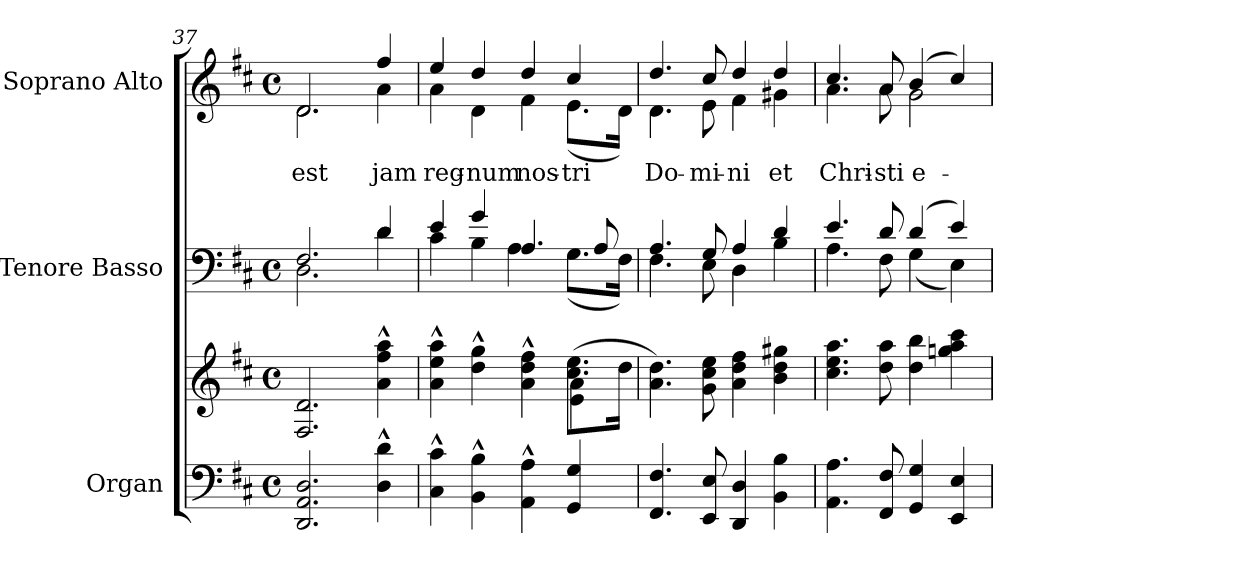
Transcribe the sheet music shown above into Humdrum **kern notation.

**kern	**kern	**kern	**kern	**text
*part3	*part3	*part2	*part1	*part1
*staff4	*staff3	*staff2	*staff1	*staff1
*I"Organ	*	*I"Tenore Basso	*I"Soprano Alto	*
*I'Org.	*	*I'T. B.	*I'S. A.	*
*clefF4	*clefG2	*clefF4	*clefG2	*
*k[f#c#]	*k[f#c#]	*k[f#c#]	*k[f#c#]	*
*D:	*D:	*D:	*D:	*
*M4/4	*M4/4	*M4/4	*M4/4	*
*met(c)	*met(c)	*met(c)	*met(c)	*
=37	=37	=37	=37	=37
*	*	*^	*	*
!	!	!	!	!	!LO:LY:b:color=#000000
*	*	*	*	*^	*
2.DDi/ 2.AAi 2.Di	2.F#i/ 2.di	2.F#i/	2.Di\	2.di/	2.di\	est
!	!	!	!	!	!	!LO:LY:b:color=#000000
4Di\^^ 4di^^	4ai\^^ 4ff#i^^ 4aai^^	4di/	4di\	4ff#i/	4ai\	jam
=38	=38	=38	=38	=38	=38	=38
*	*^	*	*	*	*	*
!	!	!	!	!	!	!	!LO:LY:b:color=#000000
4C#i\^^ 4c#i^^	4ai\^^ 4eei^^ 4aai^^	2ryy	4ei/	4c#i\	4eei/	4ai\	reg-
!	!	!	!	!	!	!	!LO:LY:b:color=#000000
4BBi\^^ 4Bi^^	4ddi\^^ 4ggi^^	.	4gi/	4Bi\	4ddi/	4di\	-num
!	!	!	!	!	!	!	!LO:LY:b:color=#000000
4AAi\^^ 4Ai^^	4ai\^^ 4ddi^^ 4ff#i^^	4ryy	4.Ai/	4Ai\	4ddi/	4f#i\	nos-
!	!	!	!	!	!	!	!LO:LY:b:color=#000000
4GGi/ 4Gi	(8.cc#i\ 8.eei\L	4ei\ 4ai	.	(8.Gi\L	4cc#i/	(8.ei\L	-tri
.	.	.	8Ai/	.	.	.	.
.	16ddi\Jk	.	.	16F#i\Jk)	.	16di\Jk)	.
*	*v	*v	*	*	*	*	*
=39	=39	=39	=39	=39	=39	=39
!	!	!	!	!	!	!LO:LY:b:color=#000000
4.FF#i/ 4.F#i	4.ai\ 4.ddi)	4.Ai/	4.F#i\	4.ddi/	4.di\	Do-
!	!	!	!	!	!	!LO:LY:b:color=#000000
8EEi/ 8Ei	8gi\ 8cc#i 8eei	8Gi/	8Ei\	8cc#i/	8ei\	-mi-
!	!	!	!	!	!	!LO:LY:b:color=#000000
4DDi/ 4Di	4ai\ 4ddi 4ff#i	4Ai/	4Di\	4ddi/	4f#i\	-ni
!	!	!	!	!	!	!LO:LY:b:color=#000000
4BBi\ 4Bi	4bi\ 4ddi 4gg#Xi	4di/	4Bi\	4ddi/	4g#Xi\	et
=40	=40	=40	=40	=40	=40	=40
!	!	!	!	!	!	!LO:LY:b:color=#000000
4.AAi\ 4.Ai	4.cc#i\ 4.eei 4.aai	4.ei/	4.Ai\	4.cc#i/	4.ai\	Chri-
!	!	!	!	!	!	!LO:LY:b:color=#000000
8FF#i/ 8F#i	8ddi\ 8aai	8di/	8F#i\	8ai/	8ai\	-sti
!	!	!	!	!	!	!LO:LY:b:color=#000000
4GGi/ 4Gi	4ddi\ 4bbi	(4di/	(4Gi\	(4bi/	2gi\	e-
4EEi/ 4Ei	4ggni\ 4aai 4ccc#i	4ei/)	4Ei\)	4cc#i/)	.	.
*	*	*v	*v	*	*	*
*	*	*	*v	*v	*
=	=	=	=	=
*-	*-	*-	*-	*-
